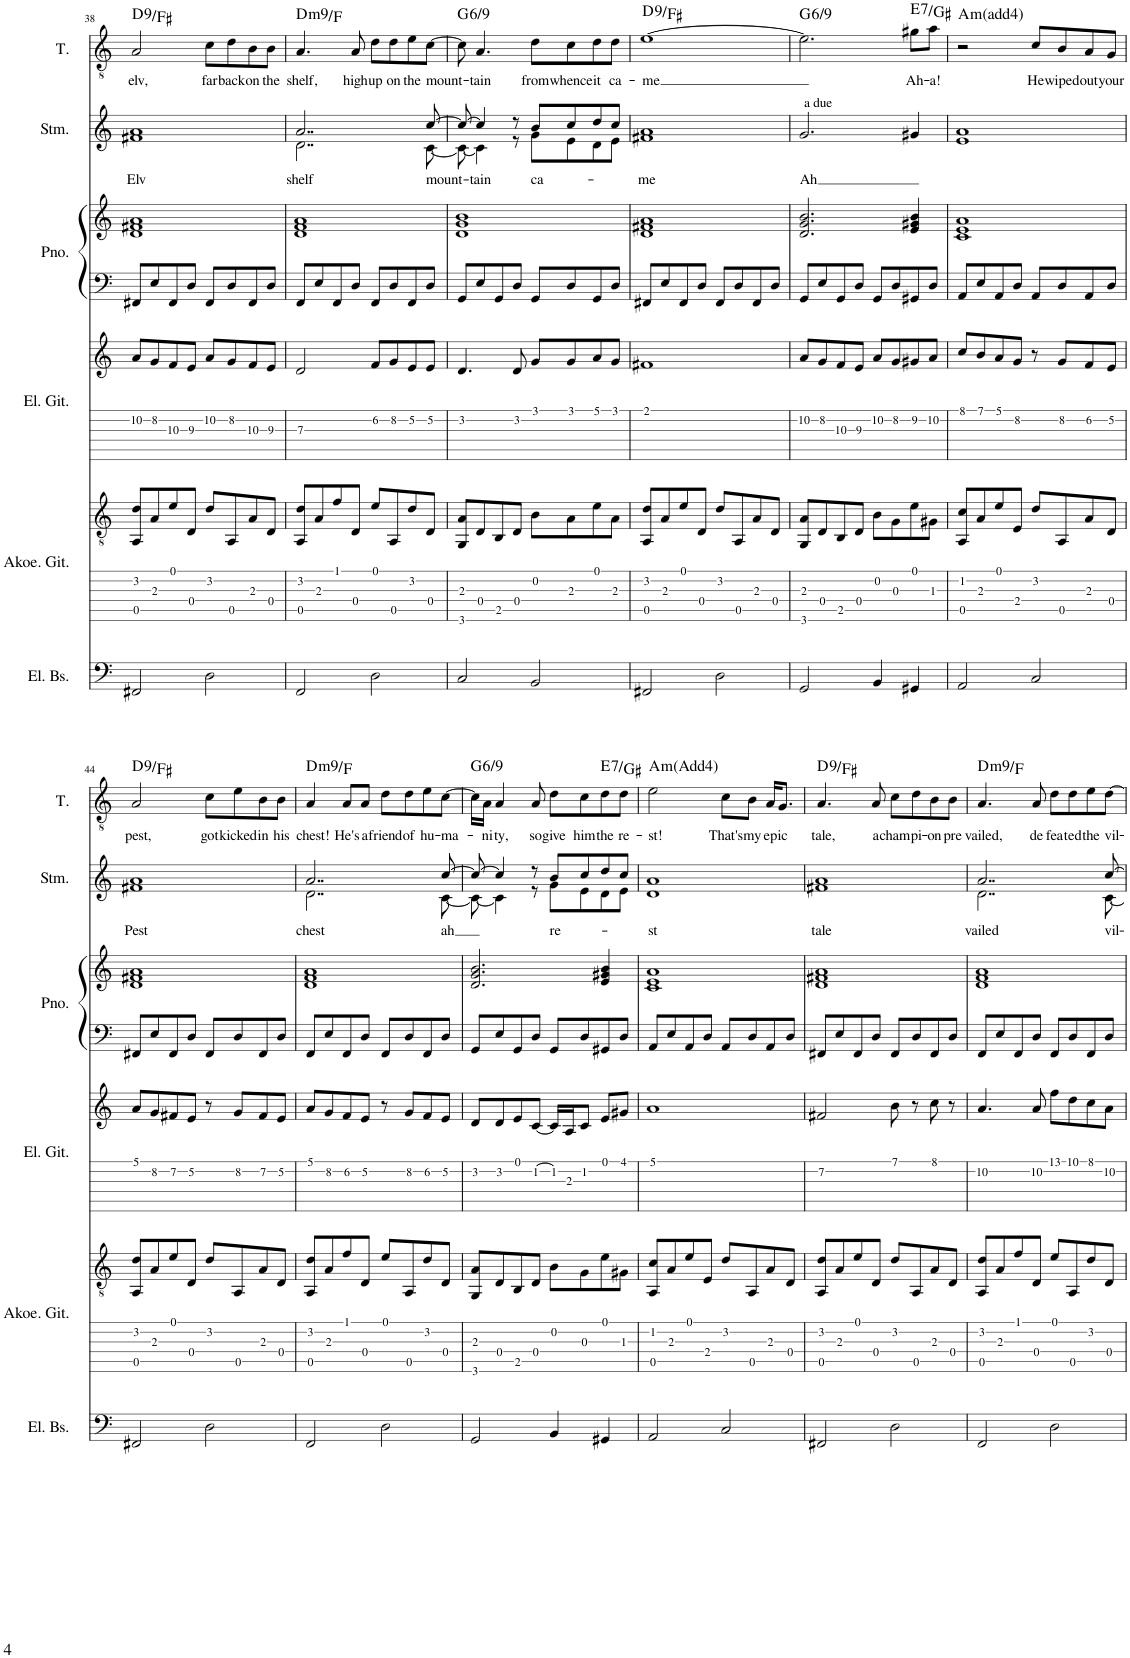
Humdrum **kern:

**kern	**kern	**kern	**kern	**kern	**kern	**kern	**kern	**text	**kern	**text	**harte
*part6	*part5	*part5	*part4	*part4	*part3	*part3	*part2	*part2	*part1	*part1	*part1
*staff9	*staff8	*staff7	*staff6	*staff5	*staff4	*staff3	*staff2	*staff2	*staff1	*staff1	*
*I"Elektrische bas	*I"Akoestische gitaar	*	*I"Elektrische gitaar	*	*I"Piano	*	*I"Stem	*	*I"Tenor	*	*
*I'El. Bs.	*I'Akoe. Git.	*	*I'El. Git.	*	*I'Pno.	*	*I'Stm.	*	*I'T.	*	*
!!LO:PB:g=z
*clefF4	*	*clefGv2	*	*clefG2	*clefF4	*clefG2	*clefG2	*	*clefGv2	*	*
*Trd7c12	*	*	*	*	*	*	*	*	*	*	*
*k[]	*k[]	*k[]	*k[]	*k[]	*k[]	*k[]	*k[]	*	*k[]	*	*
*M4/4	*M4/4	*M4/4	*M4/4	*M4/4	*M4/4	*M4/4	*M4/4	*	*M4/4	*	*
=38	=38	=38	=38	=38	=38	=38	=38	=38	=38	=38	=38
!	!	!	!	!	!	!	!	!LO:LY:b	!	!LO:LY:b	!LO:H:kt=9
2FF#X/	8AA\ 8d\L	8AA/ 8d/L	8aL	8a/L	8FF#X/L	1d 1f#X 1a	1f#X 1a	Elv	2A/	elv,	D:9/3
.	8AJ	8A/	8gJ	8g/	8E/	.	.	.	.	.	.
.	8eL	8e/	8fL	8f/	8FF#/	.	.	.	.	.	.
.	8DJ	8D/J	8eJ	8e/J	8D/J	.	.	.	.	.	.
!	!	!	!	!	!	!	!	!	!	!LO:LY:b	!
2D\	8dL	8d/L	8aL	8a/L	8FF#/L	.	.	.	8c\L	far	.
!	!	!	!	!	!	!	!	!	!	!LO:LY:b	!
.	8AAJ	8AA/	8gJ	8g/	8D/	.	.	.	8d\	back	.
!	!	!	!	!	!	!	!	!	!	!LO:LY:b	!
.	8AL	8A/	8fL	8f/	8FF#/	.	.	.	8B\	on	.
!	!	!	!	!	!	!	!	!	!	!LO:LY:b	!
.	8DJ	8D/J	8eJ	8e/J	8D/J	.	.	.	8B\J	the	.
=39	=39	=39	=39	=39	=39	=39	=39	=39	=39	=39	=39
!	!	!	!	!	!	!	!	!LO:LY:b	!	!LO:LY:b	!LO:H:kt=m9
*	*	*	*	*	*	*	*^	*	*	*	*
2FF/	8AA\ 8d\L	8AA/ 8d/L	2d	2d/	8FF/L	1d 1f 1a	2..a/	2..d\	shelf	4.A/	shelf,	D:min9/b3
.	8AJ	8A/	.	.	8E/	.	.	.	.	.	.	.
.	8fL	8f/	.	.	8FF/	.	.	.	.	.	.	.
!	!	!	!	!	!	!	!	!	!	!	!LO:LY:b	!
.	8DJ	8D/J	.	.	8D/J	.	.	.	.	8A/	high	.
!	!	!	!	!	!	!	!	!	!	!	!LO:LY:b	!
2D\	8eL	8e/L	8fL	8f/L	8FF/L	.	.	.	.	8d\L	up	.
!	!	!	!	!	!	!	!	!	!	!	!LO:LY:b	!
.	8AAJ	8AA/	8gJ	8g/	8D/	.	.	.	.	8d\	on	.
!	!	!	!	!	!	!	!	!	!	!	!LO:LY:b	!
.	8dL	8d/	8eL	8e/	8FF/	.	.	.	.	8e\	the	.
!	!	!	!	!	!	!	!	!	!LO:LY:b	!	!LO:LY:b	!
.	8DJ	8D/J	8eJ	8e/J	8D/J	.	[8cc/	[8c\	mount-	[8c\J	mount-	.
=40	=40	=40	=40	=40	=40	=40	=40	=40	=40	=40	=40	=40
!	!	!	!	!	!	!	!	!	!	!	!	!LO:H:kt=/6
2C/	8GG\ 8A\L	8GG/ 8A/L	4.d	4.d/	8GG/L	1d 1g 1b	8cc/_	8c\_	.	8c\]	.	G:maj6(9)
!	!	!	!	!	!	!	!	!	!LO:LY:b	!	!LO:LY:b	!
.	8DJ	8D/	.	.	8E/	.	4cc/]	4c\]	-tain	4.A/	-tain	.
.	8BBL	8BB/	.	.	8GG/	.	.	.	.	.	.	.
.	8DJ	8D/J	8d	8d/	8D/J	.	8r	8r	.	.	.	.
!	!	!	!	!	!	!	!	!	!LO:LY:b	!	!LO:LY:b	!
2BB/	8BL	8B\L	8gL	8g/L	8GG/L	.	8b/L	8g\L	ca-	8d\L	from	.
!	!	!	!	!	!	!	!	!	!	!	!LO:LY:b	!
.	8AJ	8A\	8gJ	8g/	8D/	.	8cc/	8e\	.	8c\	whence	.
!	!	!	!	!	!	!	!	!	!	!	!LO:LY:b	!
.	8eL	8e\	8aL	8a/	8GG/	.	8dd/	8d\	.	8d\	it	.
!	!	!	!	!	!	!	!	!	!	!	!LO:LY:b	!
.	8AJ	8A\J	8gJ	8g/J	8D/J	.	8cc/J	8e\J	.	8d\J	ca-	.
=41	=41	=41	=41	=41	=41	=41	=41	=41	=41	=41	=41	=41
!	!	!	!	!	!	!	!	!	!LO:LY:b	!	!LO:LY:b	!LO:H:kt=9
*	*	*	*	*	*	*	*v	*v	*	*	*	*
2FF#X/	8AA\ 8d\L	8AA/ 8d/L	1f#	1f#X	8FF#X/L	1d 1f#X 1a	1f#X 1a	-me	[1e	-me	D:9/3
.	8AJ	8A/	.	.	8E/	.	.	.	.	.	.
.	8eL	8e/	.	.	8FF#/	.	.	.	.	.	.
.	8DJ	8D/J	.	.	8D/J	.	.	.	.	.	.
2D\	8dL	8d/L	.	.	8FF#/L	.	.	.	.	.	.
.	8AAJ	8AA/	.	.	8D/	.	.	.	.	.	.
.	8AL	8A/	.	.	8FF#/	.	.	.	.	.	.
.	8DJ	8D/J	.	.	8D/J	.	.	.	.	.	.
=42	=42	=42	=42	=42	=42	=42	=42	=42	=42	=42	=42
!	!	!	!	!	!	!	!LO:TX:a:t=a due	!	!	!	!
!	!	!	!	!	!	!	!	!LO:LY:b	!	!	!LO:H:kt=/6
2GG/	8GG\ 8A\L	8GG/ 8A/L	8aL	8a/L	8GG/L	2.d/ 2.g/ 2.b/	2.g/	Ah	2.e\]	.	G:maj6(9)
.	8DJ	8D/	8gJ	8g/	8E/	.	.	.	.	.	.
.	8BBL	8BB/	8fL	8f/	8GG/	.	.	.	.	.	.
.	8DJ	8D/J	8eJ	8e/J	8D/J	.	.	.	.	.	.
4BB/	8BL	8B\L	8aL	8a/L	8GG/L	.	.	.	.	.	.
.	8GJ	8G\	8gJ	8g/	8D/	.	.	.	.	.	.
!	!	!	!	!	!	!	!	!	!	!LO:LY:b	!LO:H:kt=7
4GG#X/	8eL	8e\	8g#L	8g#X/	8GG#X/	4e/ 4g#X/ 4b/	4g#X/	.	8g#X\L	Ah-	E:7/3
!	!	!	!	!	!	!	!	!	!	!LO:LY:b	!
.	8G#XJ	8G#X\J	8aJ	8a/J	8D/J	.	.	.	8a\J	-a!	.
=43	=43	=43	=43	=43	=43	=43	=43	=43	=43	=43	=43
!	!	!	!	!	!	!	!	!	!	!	!LO:H:kt=m
2AA/	8AA\ 8c\L	8AA/ 8c/L	8ccL	8cc/L	8AA/L	1c 1e 1a	1e 1a	.	2r	.	A:min(4)
.	8AJ	8A/	8bJ	8b/	8E/	.	.	.	.	.	.
.	8eL	8e/	8aL	8a/	8AA/	.	.	.	.	.	.
.	8EJ	8E/J	8gJ	8g/J	8D/J	.	.	.	.	.	.
!	!	!	!	!	!	!	!	!	!	!LO:LY:b	!
2C/	8dL	8d/L	8r	8r	8AA/L	.	.	.	8c/L	He	.
!	!	!	!	!	!	!	!	!	!	!LO:LY:b	!
.	8AAJ	8AA/	8g	8g/L	8D/	.	.	.	8B/	wiped	.
!	!	!	!	!	!	!	!	!	!	!LO:LY:b	!
.	8AL	8A/	8fL	8f/	8AA/	.	.	.	8A/	out	.
!	!	!	!	!	!	!	!	!	!	!LO:LY:b	!
.	8DJ	8D/J	8eJ	8e/J	8D/J	.	.	.	8G/J	your	.
!!LO:LB:g=z
=44	=44	=44	=44	=44	=44	=44	=44	=44	=44	=44	=44
!	!	!	!	!	!	!	!	!LO:LY:b	!	!LO:LY:b	!LO:H:kt=9
2FF#X/	8AA\ 8d\L	8AA/ 8d/L	8aL	8a/L	8FF#X/L	1d 1f#X 1a	1f#X 1a	Pest	2A/	pest,	D:9/3
.	8AJ	8A/	8gJ	8g/	8E/	.	.	.	.	.	.
.	8eL	8e/	8f#L	8f#X/	8FF#/	.	.	.	.	.	.
.	8DJ	8D/J	8eJ	8e/J	8D/J	.	.	.	.	.	.
!	!	!	!	!	!	!	!	!	!	!LO:LY:b	!
2D\	8dL	8d/L	8r	8r	8FF#/L	.	.	.	8c\L	got	.
!	!	!	!	!	!	!	!	!	!	!LO:LY:b	!
.	8AAJ	8AA/	8g	8g/L	8D/	.	.	.	8e\	kicked	.
!	!	!	!	!	!	!	!	!	!	!LO:LY:b	!
.	8AL	8A/	8f#L	8f#/	8FF#/	.	.	.	8B\	in	.
!	!	!	!	!	!	!	!	!	!	!LO:LY:b	!
.	8DJ	8D/J	8eJ	8e/J	8D/J	.	.	.	8B\J	his	.
=45	=45	=45	=45	=45	=45	=45	=45	=45	=45	=45	=45
!	!	!	!	!	!	!	!	!LO:LY:b	!	!LO:LY:b	!LO:H:kt=m9
*	*	*	*	*	*	*	*^	*	*	*	*
2FF/	8AA\ 8d\L	8AA/ 8d/L	8aL	8a/L	8FF/L	1d 1f 1a	2..a/	2..d\	chest	4A/	chest!	D:min9/b3
.	8AJ	8A/	8gJ	8g/	8E/	.	.	.	.	.	.	.
!	!	!	!	!	!	!	!	!	!	!	!LO:LY:b	!
.	8fL	8f/	8fL	8f/	8FF/	.	.	.	.	8A/L	He's	.
!	!	!	!	!	!	!	!	!	!	!	!LO:LY:b	!
.	8DJ	8D/J	8eJ	8e/J	8D/J	.	.	.	.	8A/J	a	.
!	!	!	!	!	!	!	!	!	!	!	!LO:LY:b	!
2D\	8eL	8e/L	8r	8r	8FF/L	.	.	.	.	8d\L	friend	.
!	!	!	!	!	!	!	!	!	!	!	!LO:LY:b	!
.	8AAJ	8AA/	8g	8g/L	8D/	.	.	.	.	8d\	of	.
!	!	!	!	!	!	!	!	!	!	!	!LO:LY:b	!
.	8dL	8d/	8fL	8f/	8FF/	.	.	.	.	8e\	hu-	.
!	!	!	!	!	!	!	!	!	!LO:LY:b	!	!LO:LY:b	!
.	8DJ	8D/J	8eJ	8e/J	8D/J	.	[8cc/	[8c\	-ah	[8c\J	-ma-	.
=46	=46	=46	=46	=46	=46	=46	=46	=46	=46	=46	=46	=46
!	!	!	!	!	!	!	!	!	!	!	!	!LO:H:kt=/6
2GG/	8GG\ 8A\L	8GG/ 8A/L	8dL	8d/L	8GG/L	2.d/ 2.g/ 2.b/	8cc/_	8c\_	.	16c\LL]	.	G:maj6(9)
!	!	!	!	!	!	!	!	!	!	!	!LO:LY:b	!
.	.	.	.	.	.	.	.	.	.	16A\JJ	-ni-	.
!	!	!	!	!	!	!	!	!	!	!	!LO:LY:b	!
.	8DJ	8D/	8dJ	8d/	8E/	.	4cc/]	4c\]	.	4A/	-ty,	.
.	8BBL	8BB/	8eL	8e/	8GG/	.	.	.	.	.	.	.
!	!	!	!	!	!	!	!	!	!	!	!LO:LY:b	!
.	8DJ	8D/J	[8cJ	[8c/J	8D/J	.	8r	8r	.	8A/	so	.
!	!	!	!	!	!	!	!	!	!LO:LY:b	!	!LO:LY:b	!
4BB/	8BL	8B\L	16cLL]	16c/LL]	8GG/L	.	8b/L	8g\L	re-	8d\L	give	.
.	.	.	16AJ	16A/J	.	.	.	.	.	.	.	.
!	!	!	!	!	!	!	!	!	!	!	!LO:LY:b	!
.	8GJ	8G\	8cJ	8c/J	8D/	.	8cc/	8e\	.	8c\	him	.
!	!	!	!	!	!	!	!	!	!	!	!LO:LY:b	!LO:H:kt=7
4GG#X/	8eL	8e\	8eL	8e/L	8GG#X/	4e/ 4g#X/ 4b/	8dd/	8d\	.	8d\	the	E:7/3
!	!	!	!	!	!	!	!	!	!	!	!LO:LY:b	!
.	8G#J	8G#X\J	8g#J	8g#X/J	8D/J	.	8cc/J	8e\J	.	8d\J	re-	.
=47	=47	=47	=47	=47	=47	=47	=47	=47	=47	=47	=47	=47
!	!	!	!	!	!	!	!	!	!LO:LY:b	!	!LO:LY:b	!LO:H:kt=m
*	*	*	*	*	*	*	*v	*v	*	*	*	*
2AA/	8AA\ 8c\L	8AA/ 8c/L	1a	1a	8AA/L	1c 1e 1a	1d 1a	-st	2e\	-st!	A:min(4)
.	8AJ	8A/	.	.	8E/	.	.	.	.	.	.
.	8eL	8e/	.	.	8AA/	.	.	.	.	.	.
.	8EJ	8E/J	.	.	8D/J	.	.	.	.	.	.
!	!	!	!	!	!	!	!	!	!	!LO:LY:b	!
2C/	8dL	8d/L	.	.	8AA/L	.	.	.	8c\L	That's	.
!	!	!	!	!	!	!	!	!	!	!LO:LY:b	!
.	8AAJ	8AA/	.	.	8D/	.	.	.	8B\J	my	.
!	!	!	!	!	!	!	!	!	!	!LO:LY:b	!
.	8AL	8A/	.	.	8AA/	.	.	.	16A/KL	ep-	.
!	!	!	!	!	!	!	!	!	!	!LO:LY:b	!
.	.	.	.	.	.	.	.	.	8.G/J	-ic	.
.	8DJ	8D/J	.	.	8D/J	.	.	.	.	.	.
=48	=48	=48	=48	=48	=48	=48	=48	=48	=48	=48	=48
!	!	!	!	!	!	!	!	!LO:LY:b	!	!LO:LY:b	!LO:H:kt=9
2FF#X/	8AA\ 8d\L	8AA/ 8d/L	2f#	2f#X/	8FF#X/L	1d 1f#X 1a	1f#X 1a	tale	4.A/	tale,	D:9/3
.	8AJ	8A/	.	.	8E/	.	.	.	.	.	.
.	8eL	8e/	.	.	8FF#/	.	.	.	.	.	.
!	!	!	!	!	!	!	!	!	!	!LO:LY:b	!
.	8DJ	8D/J	.	.	8D/J	.	.	.	8A/	a	.
!	!	!	!	!	!	!	!	!	!	!LO:LY:b	!
2D\	8dL	8d/L	8b	8b\	8FF#/L	.	.	.	8c\L	cham-	.
!	!	!	!	!	!	!	!	!	!	!LO:LY:b	!
.	8AAJ	8AA/	8r	8r	8D/	.	.	.	8d\	-pi-	.
!	!	!	!	!	!	!	!	!	!	!LO:LY:b	!
.	8AL	8A/	8cc	8cc\	8FF#/	.	.	.	8B\	-on	.
!	!	!	!	!	!	!	!	!	!	!LO:LY:b	!
.	8DJ	8D/J	8r	8r	8D/J	.	.	.	8B\J	pre-	.
=49	=49	=49	=49	=49	=49	=49	=49	=49	=49	=49	=49
!	!	!	!	!	!	!	!	!LO:LY:b	!	!LO:LY:b	!LO:H:kt=m9
*	*	*	*	*	*	*	*^	*	*	*	*
2FF/	8AA\ 8d\L	8AA/ 8d/L	4.a	4.a/	8FF/L	1d 1f 1a	2..a/	2..d\	vailed	4.A/	-vailed,	D:min9/b3
.	8AJ	8A/	.	.	8E/	.	.	.	.	.	.	.
.	8fL	8f/	.	.	8FF/	.	.	.	.	.	.	.
!	!	!	!	!	!	!	!	!	!	!	!LO:LY:b	!
.	8DJ	8D/J	8a	8a/	8D/J	.	.	.	.	8A/	de-	.
!	!	!	!	!	!	!	!	!	!	!	!LO:LY:b	!
2D\	8eL	8e/L	8ffL	8ff\L	8FF/L	.	.	.	.	8d\L	-fea-	.
!	!	!	!	!	!	!	!	!	!	!	!LO:LY:b	!
.	8AAJ	8AA/	8ddJ	8dd\	8D/	.	.	.	.	8d\	-ted	.
!	!	!	!	!	!	!	!	!	!	!	!LO:LY:b	!
.	8dL	8d/	8ccL	8cc\	8FF/	.	.	.	.	8e\	the	.
!	!	!	!	!	!	!	!	!	!LO:LY:b	!	!LO:LY:b	!
.	8DJ	8D/J	8aJ	8a\J	8D/J	.	[8cc/	[8c\	vil-	[8d\J	vil-	.
*	*	*	*	*	*	*	*v	*v	*	*	*	*
=	=	=	=	=	=	=	=	=	=	=	=
*-	*-	*-	*-	*-	*-	*-	*-	*-	*-	*-	*-
